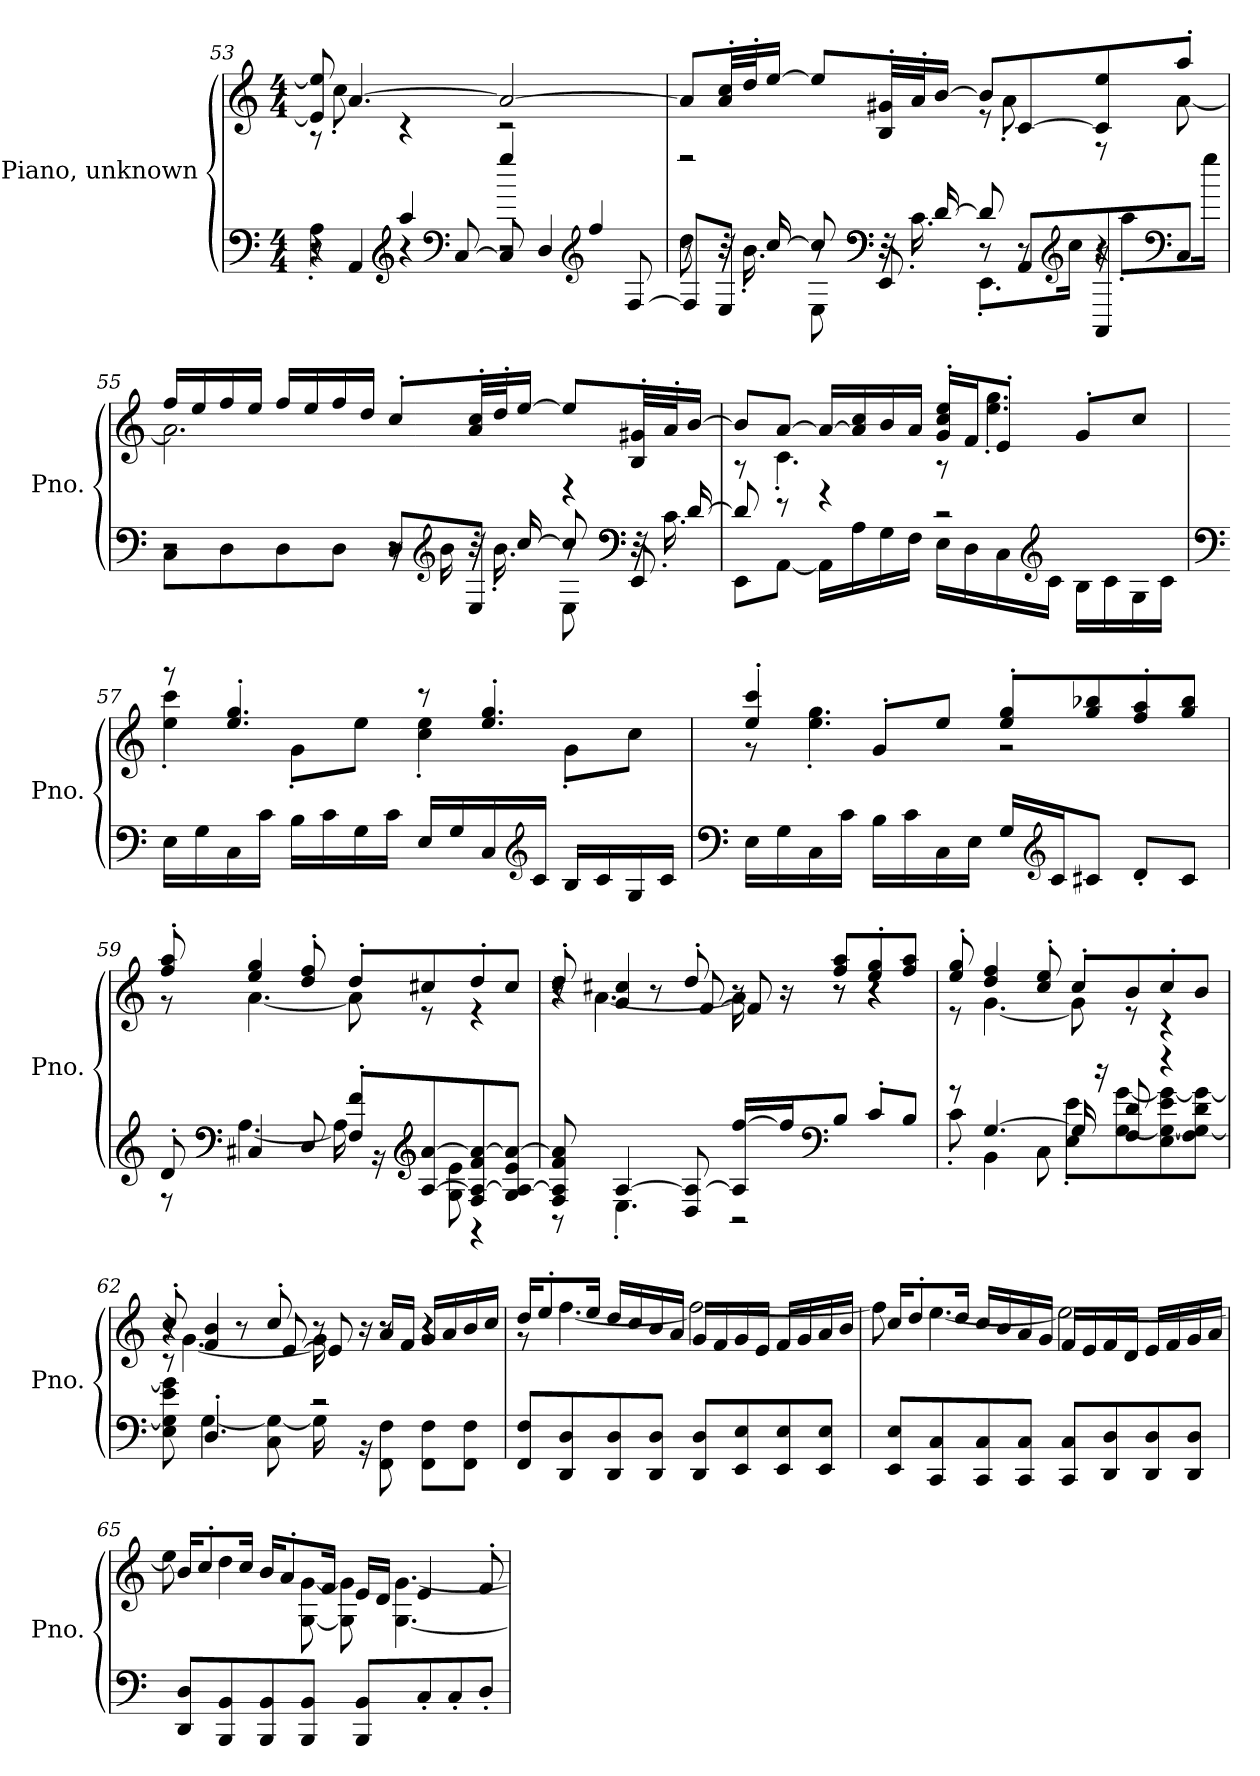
**kern	**kern
*part1	*part1
*staff2	*staff1
*I"Piano, unknown	*
*I'Pno.	*
*clefF4	*clefG2
*k[]	*k[]
*M4/4	*M4/4
=53	=53
*^	*^
*	*^	*	*
4r	4A'\	8r	8e/] 8ee/]	8r
.	.	4AA/	[4.a/	8cc'\
*clefG2	*	*	*	*
4aa/	4r	.	.	4r
*clefF4	*	*	*	*
.	.	[8C/	.	.
4gg/	2r	8C/]	2a/_	2r
.	.	4D/	.	.
*clefG2	*	*	*	*
4ff/	.	.	.	.
.	.	[8F/	.	.
!!LO:LB:g=z	!!
=54	=54	=54	=54	=54
8r	8dd\	8F/L]	8a/L]	2r
16r	32r	8E/J	32a/' 32cc/'LL	.
.	16.b'\	.	32dd'/J	.
[16cc/	.	.	[16ee/JJ	.
8cc/]	8E\	8r	8ee/L]	.
*clefF4	*	*	*	*
16r	32r	8EE/	32B/' 32g#X/'LL	.
.	16.c'\	.	32a'/J	.
[16d/	.	.	[16b/JJ	.
8d/]	8.EE'\L	8r	8b/L]	8r
8r	.	8AA/L	[8c/	8a'\
*clefG2	*	*	*	*
.	16cc\Jk	.	.	.
4r	16r	8AA/	8c/] 8ee/	8r
.	8aa'\L	.	.	.
*clefF4	*	*	*	*
.	.	8C/J	8aa'/J	[8a\
.	16gg\Jk	.	.	.
!!LO:LB:g=z	!!
=55	=55	=55	=55	=55
2r	8C\L	2r	16ff/LL	2.a\]
.	.	.	16ee/	.
.	8D\	.	16ff/	.
.	.	.	16ee/JJ	.
.	8D\	.	16ff/LL	.
.	.	.	16ee/	.
.	8D\J	.	16ff/	.
.	.	.	16dd/JJ	.
8r	16r	8D/L	8cc'/L	.
*clefG2	*	*	*	*
.	16b\	.	.	.
16r	32r	8E/J	32a/' 32cc/'LL	.
.	16.b'\	.	32dd'/J	.
[16cc/	.	.	[16ee/JJ	.
8cc/]	8E\	8r	8ee/L]	4r
*clefF4	*	*	*	*
16r	32r	8EE/	32B/' 32g#X/'LL	.
.	16.c'\	.	32a'/J	.
[16d/	.	.	[16b/JJ	.
*	*v	*v	*	*
=56	=56	=56	=56
8d/]	8EE\L	8b/L]	8r
8r	[8AA\J	[8a/J	4.c'\
4r	16AA\LL]	16a/LL_	.
.	16A\	16a/] 16cc/	.
.	16G\	16b/	.
.	16F\JJ	16a/JJ	.
2r	16E\LL	16g/' 16cc/' 16ee/'LL	8r
.	16D\	16f/J	.
.	16C\	8e'/J	4.ee\' 4.gg\'
*clefG2	*	*	*
.	16c\JJ	.	.
.	16B\LL	8g'/L	.
.	16c\	.	.
.	16G\	8cc/J	.
.	16c\JJ	.	.
*v	*v	*	*
!!LO:LB:g=z	!!
=57	=57	=57
*clefF4	*	*
16E\LL	8r	4ee\' 4ccc\'
16G\	.	.
16C\	4.ee/' 4.gg/'	.
16c\JJ	.	.
16B\LL	.	8g'\L
16c\	.	.
16G\	.	8ee\J
16c\JJ	.	.
16E/LL	8r	4cc\' 4ee\'
16G/	.	.
16C/	4.ee/' 4.gg/'	.
*clefG2	*	*
16c/JJ	.	.
16B/LL	.	8g'\L
16c/	.	.
16G/	.	8cc\J
16c/JJ	.	.
=58	=58	=58
*clefF4	*	*
16E\LL	4ee/' 4ccc/'	8r
16G\	.	.
16C\	.	4.ee\' 4.gg\'
16c\JJ	.	.
16B\LL	8g'/L	.
16c\	.	.
16C\	8ee/J	.
16E\JJ	.	.
16G/LL	8ee/' 8gg/'L	2r
*clefG2	*	*
16c/J	.	.
8c#X/J	8gg/ 8bb-X/	.
8d'/L	8ff/' 8aa/'	.
8c#/J	8gg/ 8bb-/J	.
!!LO:LB:g=z	!!
=59	=59	=59
*^	*	*
8d'/	8r	8ff/' 8aa/'	8r
*clefF4	*	*	*
4C#X/	[4.A\	4ee/ 4gg/	[4.a\
8D/	.	8dd/' 8ff/'	.
8F/' 8f/'L	16A\]	8dd'/L	8a\]
.	16r	.	.
*clefG2	*	*	*
[8A/ [8a/	8G\ 8e\	8cc#X/	8r
8F/ 8A/_ 8f/ 8a/_	4r	8dd'/	4r
8G/ 8A/_ 8e/ 8a/_J	.	8cc#/J	.
=60	=60	=60	=60
*	*	*	*^
8F/ 8A/] 8f/ 8a/]	8r	8dd'/	8r	4r
[4A/	4.E'\	4g/ 4cc#X/	[4.a\	.
.	.	.	.	8r
8D/ 8A/_	.	8dd'/	.	[8f/
16A/] [16ff/LL	2r	8r	16a\]	8f/]
16ff/J]	.	.	16r	.
*clefF4	*	*	*	*
8B/J	.	8ff/ 8aa/L	8r	8r
8c'/L	.	8ee/' 8gg/'	4r	4r
8B/J	.	8ff/ 8aa/J	.	.
*	*	*	*v	*v
!!LO:PB:g=z
=61	=61	=61	=61
8r	8c'\	8ee/' 8gg/'	8r
[4.G/	4BB\	4dd/ 4ff/	[4.g\
.	8C\	8cc/' 8ee/'	.
16G/]	8E\' 8e\'L	8cc'/L	8g\]
16r	.	.	.
8F/ 8d/	[8G\ [8g\	8b/	8r
4r	8E\ 8G\_ 8e\ 8g\_	8cc'/	4r
.	8F\ 8G\_ 8d\ 8g\_J	8b/J	.
=62	=62	=62	=62
*	*	*	*^
8r	8E\ 8G\] 8e\ 8g\]	8cc'/	8r	4r
4.D'/	[4G\	4f/ 4b/	[4.g\	.
.	.	.	.	8r
.	8C\ 8G\_	8cc'/	.	[8e/
2r	16G\]	8r	16g\]	8e/]
.	16r	.	16r	.
.	8FF\ 8F\	16a/LL	8r	8r
.	.	16f/JJ	.	.
.	8FF\ 8F\L	16g/LL	4r	4r
.	.	16a/	.	.
.	8FF\ 8F\J	16b/	.	.
.	.	16cc/JJ	.	.
*v	*v	*	*	*
*	*	*v	*v
!!LO:LB:g=z
=63	=63	=63
8FF/ 8F/L	16dd/KL	8r
.	8ee'/	.
8DD/ 8D/	.	[4.ff\
.	16ee/Jk	.
8DD/ 8D/	16dd/LL	.
.	16cc/	.
8DD/ 8D/J	16b/	.
.	16a/JJ	.
8DD/ 8D/L	16g/LL	2ff\_
.	16f/	.
8EE/ 8E/	16g/	.
.	16e/JJ	.
8EE/ 8E/	16f/LL	.
.	16g/	.
8EE/ 8E/J	16a/	.
.	16b/JJ	.
=64	=64	=64
8EE/ 8E/L	16cc/KL	8ff\]
.	8dd'/	.
8CC/ 8C/	.	[4.ee\
.	16dd/Jk	.
8CC/ 8C/	16cc/LL	.
.	16b/	.
8CC/ 8C/J	16a/	.
.	16g/JJ	.
8CC/ 8C/L	16f/LL	2ee\_
.	16e/	.
8DD/ 8D/	16f/	.
.	16d/JJ	.
8DD/ 8D/	16e/LL	.
.	16f/	.
8DD/ 8D/J	16g/	.
.	16a/JJ	.
!!LO:LB:g=z	!!
=65	=65	=65
8DD/ 8D/L	16b/KL	8ee\]
.	8cc'/	.
8BBB/ 8BB/	.	4dd\
.	16cc/Jk	.
8BBB/ 8BB/	16b/KL	.
.	8a'/	.
8BBB/ 8BB/J	.	[8G\ [8g\
.	16f/Jk	.
8BBB/ 8BB/L	16e/LL	8G\] 8g\]
.	16d/JJ	.
8C'/	4e/	[4.G\ [4.g\
8C'/	.	.
8D'/J	8f'/	.
*	*v	*v
=	=
*-	*-
